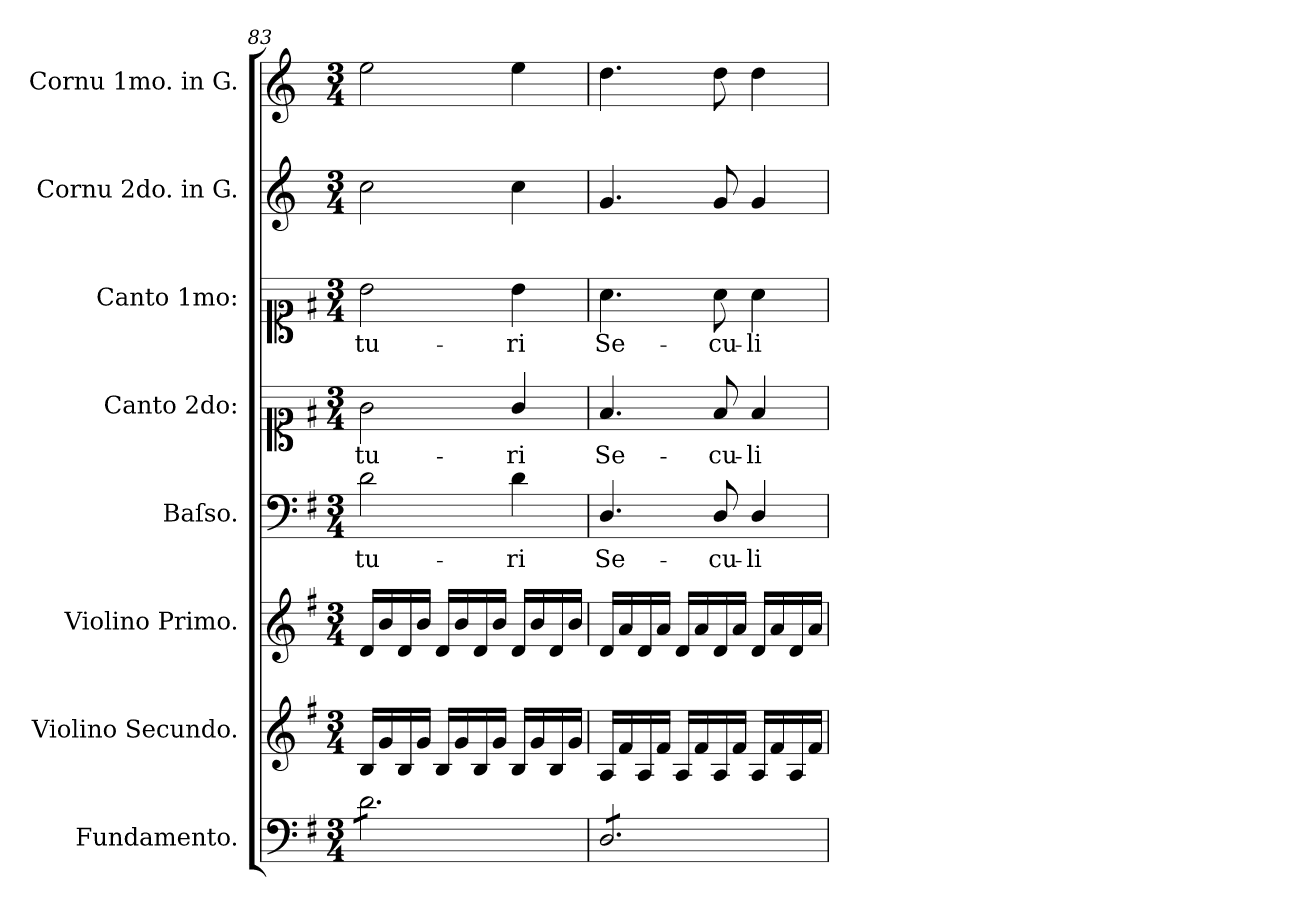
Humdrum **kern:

**kern	**dynam	**kern	**kern	**kern	**text	**kern	**text	**kern	**text	**kern	**kern
*part8	*part8	*part7	*part6	*part5	*part5	*part4	*part4	*part3	*part3	*part2	*part1
*staff8	*staff8	*staff7	*staff6	*staff5	*staff5	*staff4	*staff4	*staff3	*staff3	*staff2	*staff1
*I"Fundamento.	*	*I"Violino Secundo.	*I"Violino Primo.	*I"Baſso.	*	*I"Canto 2do:	*	*I"Canto 1mo:	*	*I"Cornu 2do. in G.	*I"Cornu 1mo. in G.
*	*	*I'vl 2	*I'vl 1	*I'B	*	*	*	*	*	*I'cor 2 in G	*I'cor 1 in G
*clefF4	*	*clefG2	*clefG2	*clefF4	*	*clefC1	*	*clefC1	*	*clefG2	*clefG2
*	*	*	*	*	*	*	*	*	*	*ITrd3c5	*ITrd3c5
*k[f#]	*	*k[f#]	*k[f#]	*k[f#]	*	*k[f#]	*	*k[f#]	*	*k[f#]	*k[f#]
*G:	*	*G:	*G:	*G:	*	*G:	*	*G:	*	*G:	*G:
*M3/4	*	*M3/4	*M3/4	*M3/4	*	*M3/4	*	*M3/4	*	*M3/4	*M3/4
=83	=83	=83	=83	=83	=83	=83	=83	=83	=83	=83	=83
*^	*	*	*	*	*	*	*	*	*	*	*
*tremolo	*	*	*	*	*	*	*	*	*	*	*	*
8d\L	4ryy	for	16B/LL	16d/LL	2d\	-tu-	2g\	-tu-	2b\	-tu-	2g\	2b\
.	.	.	16g/	16b/	.	.	.	.	.	.	.	.
8d\	.	.	16B/	16d/	.	.	.	.	.	.	.	.
.	.	.	16g/JJ	16b/JJ	.	.	.	.	.	.	.	.
8d\	2ryy	pia	16B/LL	16d/LL	.	.	.	.	.	.	.	.
.	.	.	16g/	16b/	.	.	.	.	.	.	.	.
8d\	.	.	16B/	16d/	.	.	.	.	.	.	.	.
.	.	.	16g/JJ	16b/JJ	.	.	.	.	.	.	.	.
8d\	.	.	16B/LL	16d/LL	4d\	-ri	4g/	-ri	4b\	-ri	4g\	4b\
.	.	.	16g/	16b/	.	.	.	.	.	.	.	.
8d\J	.	.	16B/	16d/	.	.	.	.	.	.	.	.
.	.	.	16g/JJ	16b/JJ	.	.	.	.	.	.	.	.
=84	=84	=84	=84	=84	=84	=84	=84	=84	=84	=84	=84	=84
8D/L	4ryy	for	16A/LL	16d/LL	4.D/	Se-	4.f#/	Se-	4.a\	Se-	4.d/	4.a\
.	.	.	16f#/	16a/	.	.	.	.	.	.	.	.
8D/	.	.	16A/	16d/	.	.	.	.	.	.	.	.
.	.	.	16f#/JJ	16a/JJ	.	.	.	.	.	.	.	.
8D/	2ryy	p&colon;	16A/LL	16d/LL	.	.	.	.	.	.	.	.
.	.	.	16f#/	16a/	.	.	.	.	.	.	.	.
8D/	.	.	16A/	16d/	8D/	-cu-	8f#/	-cu-	8a\	-cu-	8d/	8a\
.	.	.	16f#/JJ	16a/JJ	.	.	.	.	.	.	.	.
8D/	.	.	16A/LL	16d/LL	4D/	-li	4f#/	-li	4a\	-li	4d/	4a\
.	.	.	16f#/	16a/	.	.	.	.	.	.	.	.
8D/J	.	.	16A/	16d/	.	.	.	.	.	.	.	.
*Xtremolo	*	*	*	*	*	*	*	*	*	*	*	*
.	.	.	16f#/JJ	16a/JJ	.	.	.	.	.	.	.	.
*v	*v	*	*	*	*	*	*	*	*	*	*	*
=	=	=	=	=	=	=	=	=	=	=	=
*-	*-	*-	*-	*-	*-	*-	*-	*-	*-	*-	*-
